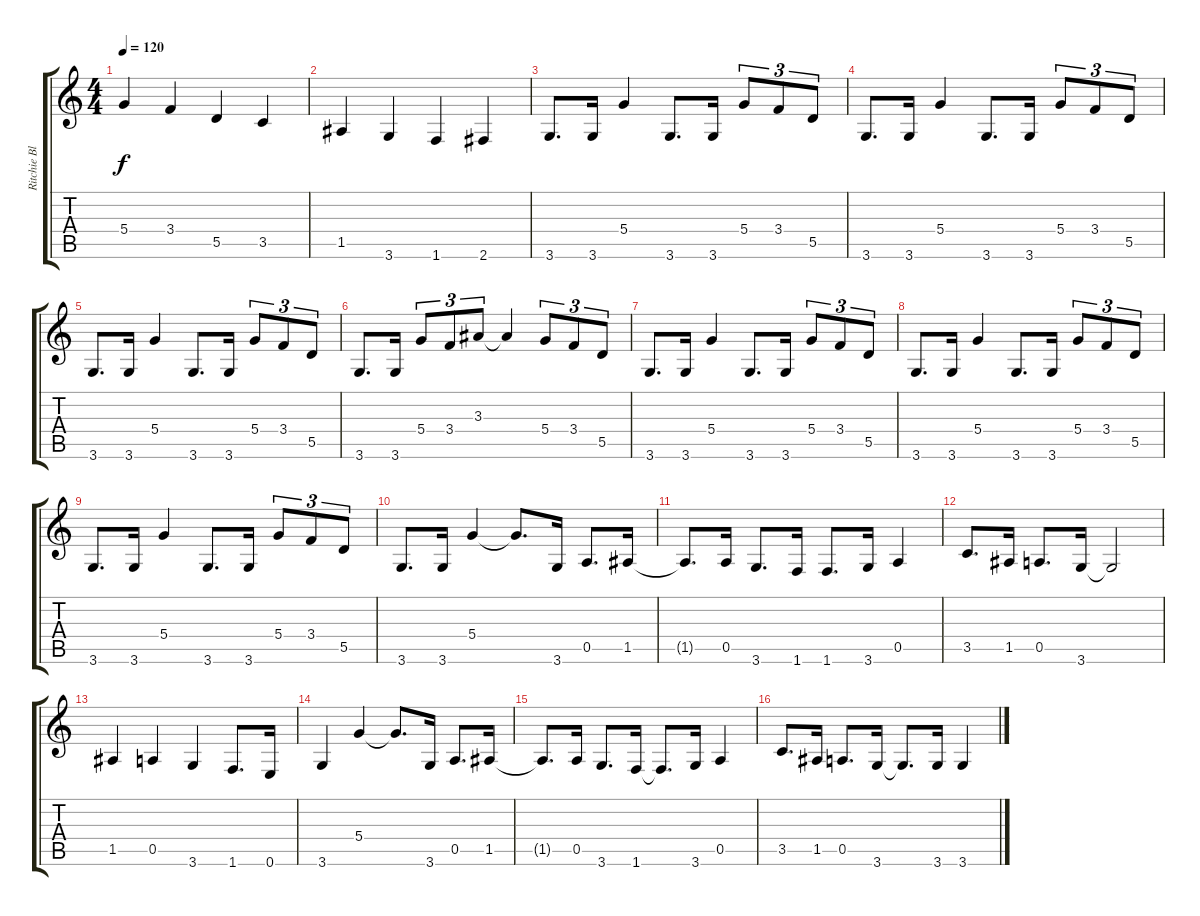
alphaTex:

\track ("Ritchie Blackmore" "Ritchie Bl") {instrument distortionguitar}
\staff {score tabs}
\tuning (E4 B3 G3 D3 A2 E2) {hide}
\ts (4 4)
\tempo 120
\clef g2
\ks c
5.4.4{dy f} 3.4.4 5.5.4 3.5.4 |
1.5.4 3.6.4 1.6.4 2.6.4 |
3.6.8{d} 3.6.16 5.4.4 3.6.8{d} 3.6.16 5.4.8{tu (3 2)} 3.4.8{tu (3 2)} 5.5.8{tu (3 2)} |
3.6.8{d} 3.6.16 5.4.4 3.6.8{d} 3.6.16 5.4.8{tu (3 2)} 3.4.8{tu (3 2)} 5.5.8{tu (3 2)} |
3.6.8{d} 3.6.16 5.4.4 3.6.8{d} 3.6.16 5.4.8{tu (3 2)} 3.4.8{tu (3 2)} 5.5.8{tu (3 2)} |
3.6.8{d} 3.6.16 5.4.8{tu (3 2)} 3.4.8{tu (3 2)} 3.3.8{tu (3 2)} 3.3{t}.4 5.4.8{tu (3 2)} 3.4.8{tu (3 2)} 5.5.8{tu (3 2)} |
3.6.8{d} 3.6.16 5.4.4 3.6.8{d} 3.6.16 5.4.8{tu (3 2)} 3.4.8{tu (3 2)} 5.5.8{tu (3 2)} |
3.6.8{d} 3.6.16 5.4.4 3.6.8{d} 3.6.16 5.4.8{tu (3 2)} 3.4.8{tu (3 2)} 5.5.8{tu (3 2)} |
3.6.8{d} 3.6.16 5.4.4 3.6.8{d} 3.6.16 5.4.8{tu (3 2)} 3.4.8{tu (3 2)} 5.5.8{tu (3 2)} |
3.6.8{d} 3.6.16 5.4.4 5.4{t}.8{d} 3.6.16 0.5.8{d} 1.5.16 |
1.5{t}.8{d} 0.5.16 3.6.8{d} 1.6.16 1.6.8{d} 3.6.16 0.5.4 |
3.5.8{d} 1.5.16 0.5.8{d} 3.6.16 3.6{t}.2 |
1.5.4 0.5.4 3.6.4 1.6.8{d} 0.6.16 |
3.6.4 5.4.4 5.4{t}.8{d} 3.6.16 0.5.8{d} 1.5.16 |
1.5{t}.8{d} 0.5.16 3.6.8{d} 1.6.16 1.6{t}.8{d} 3.6.16 0.5.4 |
3.5.8{d} 1.5.16 0.5.8{d} 3.6.16 3.6{t}.8{d} 3.6.16 3.6.4
